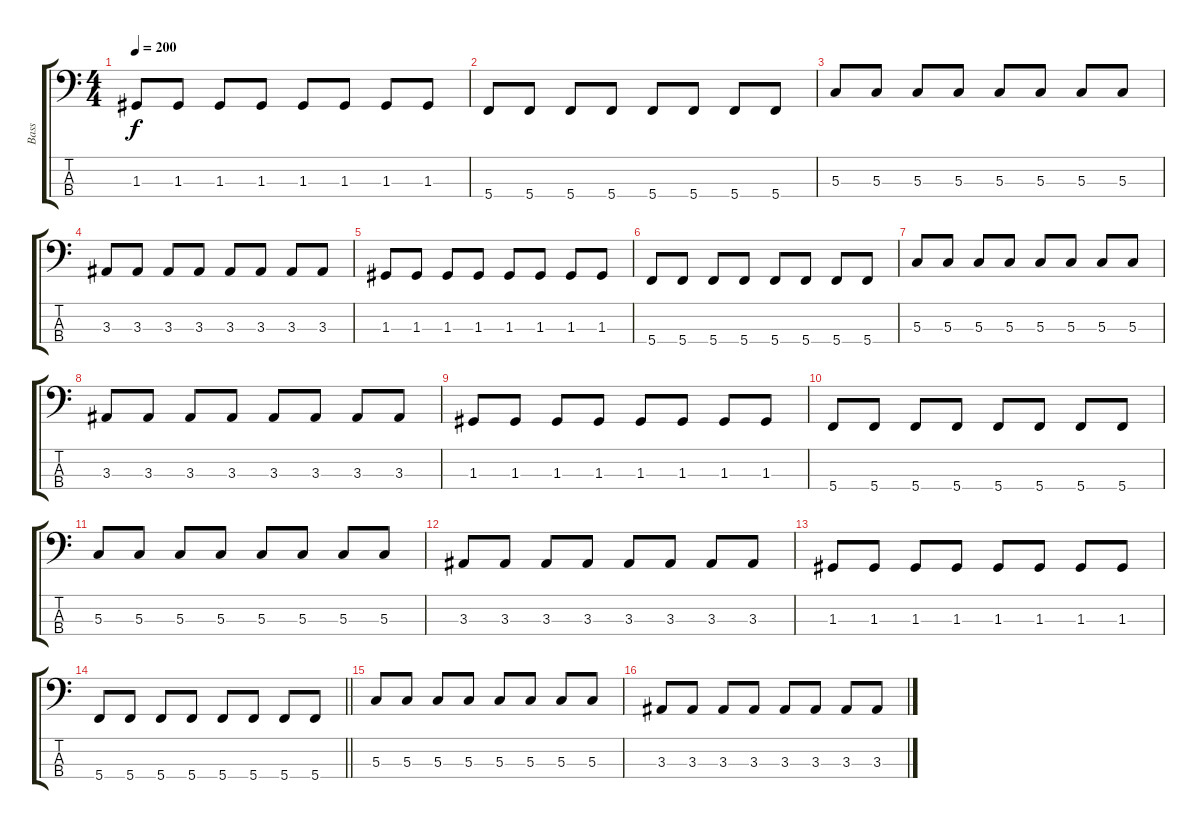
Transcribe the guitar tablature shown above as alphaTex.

\track ("Bass" "Bass") {instrument electricbasspick}
\staff {score tabs}
\tuning (F2 C2 G1 C1) {hide}
\ts (4 4)
\tempo 200
\clef f4
\ks c
1.3.8{dy f} 1.3.8 1.3.8 1.3.8 1.3.8 1.3.8 1.3.8 1.3.8 |
5.4.8 5.4.8 5.4.8 5.4.8 5.4.8 5.4.8 5.4.8 5.4.8 |
5.3.8 5.3.8 5.3.8 5.3.8 5.3.8 5.3.8 5.3.8 5.3.8 |
3.3.8 3.3.8 3.3.8 3.3.8 3.3.8 3.3.8 3.3.8 3.3.8 |
1.3.8 1.3.8 1.3.8 1.3.8 1.3.8 1.3.8 1.3.8 1.3.8 |
5.4.8 5.4.8 5.4.8 5.4.8 5.4.8 5.4.8 5.4.8 5.4.8 |
5.3.8 5.3.8 5.3.8 5.3.8 5.3.8 5.3.8 5.3.8 5.3.8 |
3.3.8 3.3.8 3.3.8 3.3.8 3.3.8 3.3.8 3.3.8 3.3.8 |
1.3.8 1.3.8 1.3.8 1.3.8 1.3.8 1.3.8 1.3.8 1.3.8 |
5.4.8 5.4.8 5.4.8 5.4.8 5.4.8 5.4.8 5.4.8 5.4.8 |
5.3.8 5.3.8 5.3.8 5.3.8 5.3.8 5.3.8 5.3.8 5.3.8 |
3.3.8 3.3.8 3.3.8 3.3.8 3.3.8 3.3.8 3.3.8 3.3.8 |
1.3.8 1.3.8 1.3.8 1.3.8 1.3.8 1.3.8 1.3.8 1.3.8 |
\barLineRight lightlight
5.4.8 5.4.8 5.4.8 5.4.8 5.4.8 5.4.8 5.4.8 5.4.8 |
5.3.8 5.3.8 5.3.8 5.3.8 5.3.8 5.3.8 5.3.8 5.3.8 |
3.3.8 3.3.8 3.3.8 3.3.8 3.3.8 3.3.8 3.3.8 3.3.8
